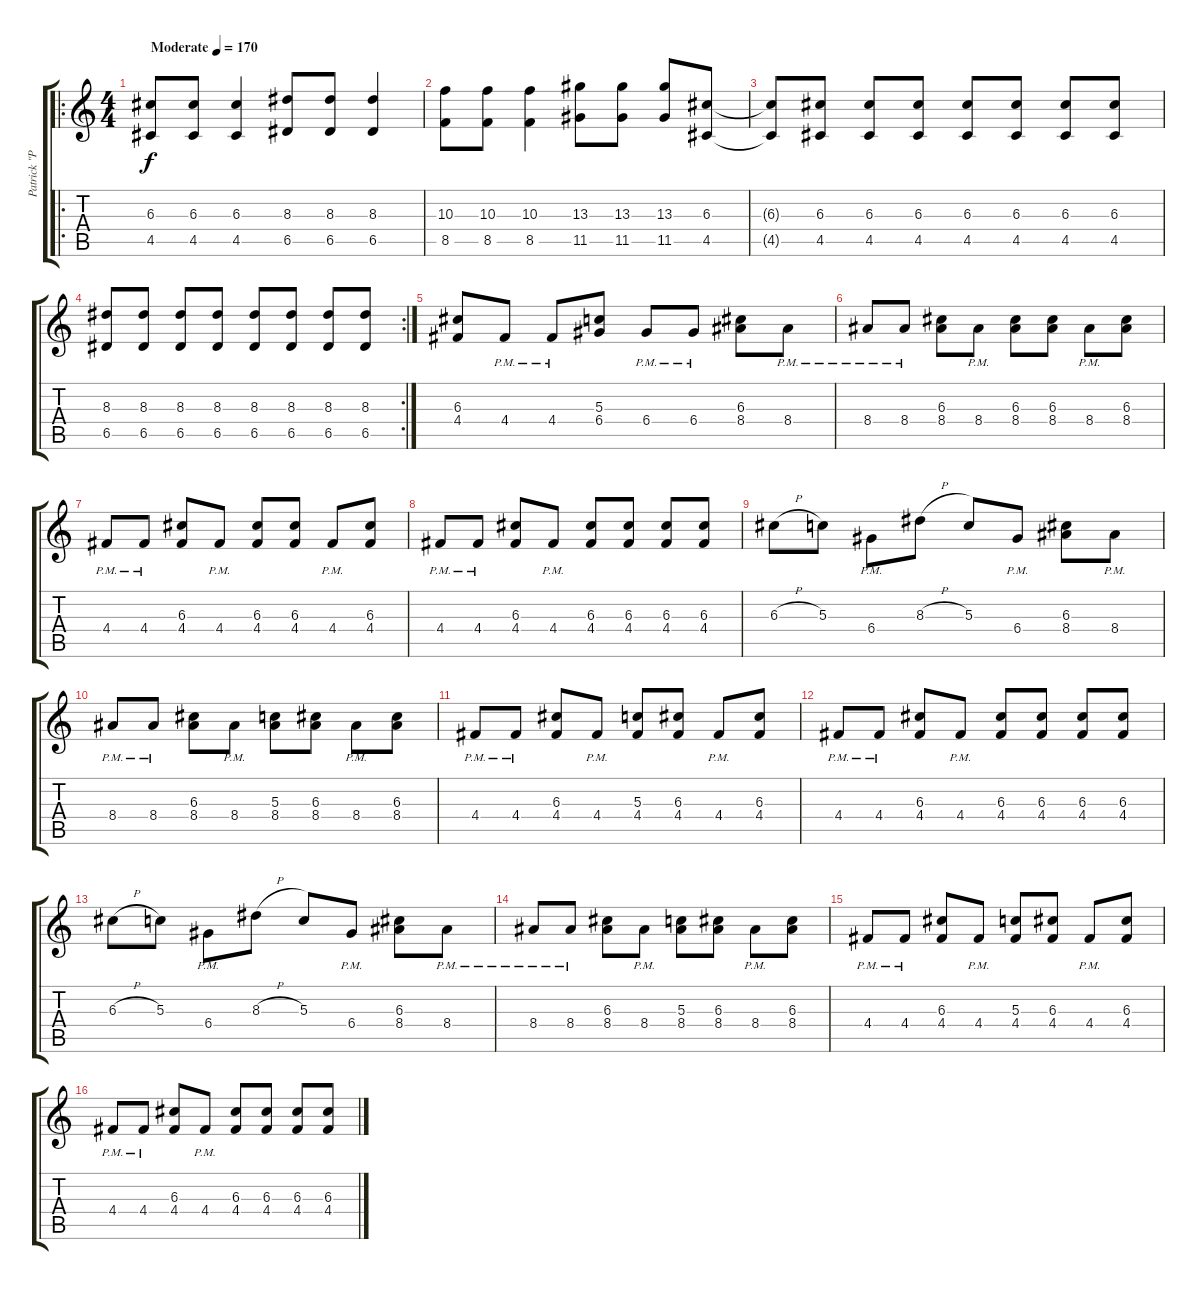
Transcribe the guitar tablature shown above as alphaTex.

\track ("Patrick \"Peej\" van der Zande" "Patrick \"P") {instrument distortionguitar}
\staff {score tabs}
\tuning (E4 B3 G3 D3 A2 D2) {hide}
\ro
\ts (4 4)
\tempo (170 "Moderate")
\clef g2
\ks c
(6.3 4.5).8{dy f instrument distortionguitar} (6.3 4.5).8 (6.3 4.5).4 (8.3 6.5).8 (8.3 6.5).8 (8.3 6.5).4 |
(10.3 8.5).8 (10.3 8.5).8 (10.3 8.5).4 (13.3 11.5).8 (13.3 11.5).8 (13.3 11.5).8 (6.3 4.5).8 |
(6.3{t} 4.5{t}).8 (6.3 4.5).8 (6.3 4.5).8 (6.3 4.5).8 (6.3 4.5).8 (6.3 4.5).8 (6.3 4.5).8 (6.3 4.5).8 |
\rc 2
(8.3 6.5).8 (8.3 6.5).8 (8.3 6.5).8 (8.3 6.5).8 (8.3 6.5).8 (8.3 6.5).8 (8.3 6.5).8 (8.3 6.5).8 |
(6.3 4.4).8 4.4{pm}.8 4.4{pm}.8 (5.3 6.4).8 6.4{pm}.8 6.4{pm}.8 (6.3 8.4).8 8.4{pm}.8 |
8.4{pm}.8 8.4{pm}.8 (6.3 8.4).8 8.4{pm}.8 (6.3 8.4).8 (6.3 8.4).8 8.4{pm}.8 (6.3 8.4).8 |
4.4{pm}.8 4.4{pm}.8 (6.3 4.4).8 4.4{pm}.8 (6.3 4.4).8 (6.3 4.4).8 4.4{pm}.8 (6.3 4.4).8 |
4.4{pm}.8 4.4{pm}.8 (6.3 4.4).8 4.4{pm}.8 (6.3 4.4).8 (6.3 4.4).8 (6.3 4.4).8 (6.3 4.4).8 |
6.3{h}.8 5.3.8 6.4{pm}.8 8.3{h}.8 5.3.8 6.4{pm}.8 (6.3 8.4).8 8.4{pm}.8 |
8.4{pm}.8 8.4{pm}.8 (6.3 8.4).8 8.4{pm}.8 (5.3 8.4).8 (6.3 8.4).8 8.4{pm}.8 (6.3 8.4).8 |
4.4{pm}.8 4.4{pm}.8 (6.3 4.4).8 4.4{pm}.8 (5.3 4.4).8 (6.3 4.4).8 4.4{pm}.8 (6.3 4.4).8 |
4.4{pm}.8 4.4{pm}.8 (6.3 4.4).8 4.4{pm}.8 (6.3 4.4).8 (6.3 4.4).8 (6.3 4.4).8 (6.3 4.4).8 |
6.3{h}.8 5.3.8 6.4{pm}.8 8.3{h}.8 5.3.8 6.4{pm}.8 (6.3 8.4).8 8.4{pm}.8 |
8.4{pm}.8 8.4{pm}.8 (6.3 8.4).8 8.4{pm}.8 (5.3 8.4).8 (6.3 8.4).8 8.4{pm}.8 (6.3 8.4).8 |
4.4{pm}.8 4.4{pm}.8 (6.3 4.4).8 4.4{pm}.8 (5.3 4.4).8 (6.3 4.4).8 4.4{pm}.8 (6.3 4.4).8 |
4.4{pm}.8 4.4{pm}.8 (6.3 4.4).8 4.4{pm}.8 (6.3 4.4).8 (6.3 4.4).8 (6.3 4.4).8 (6.3 4.4).8
